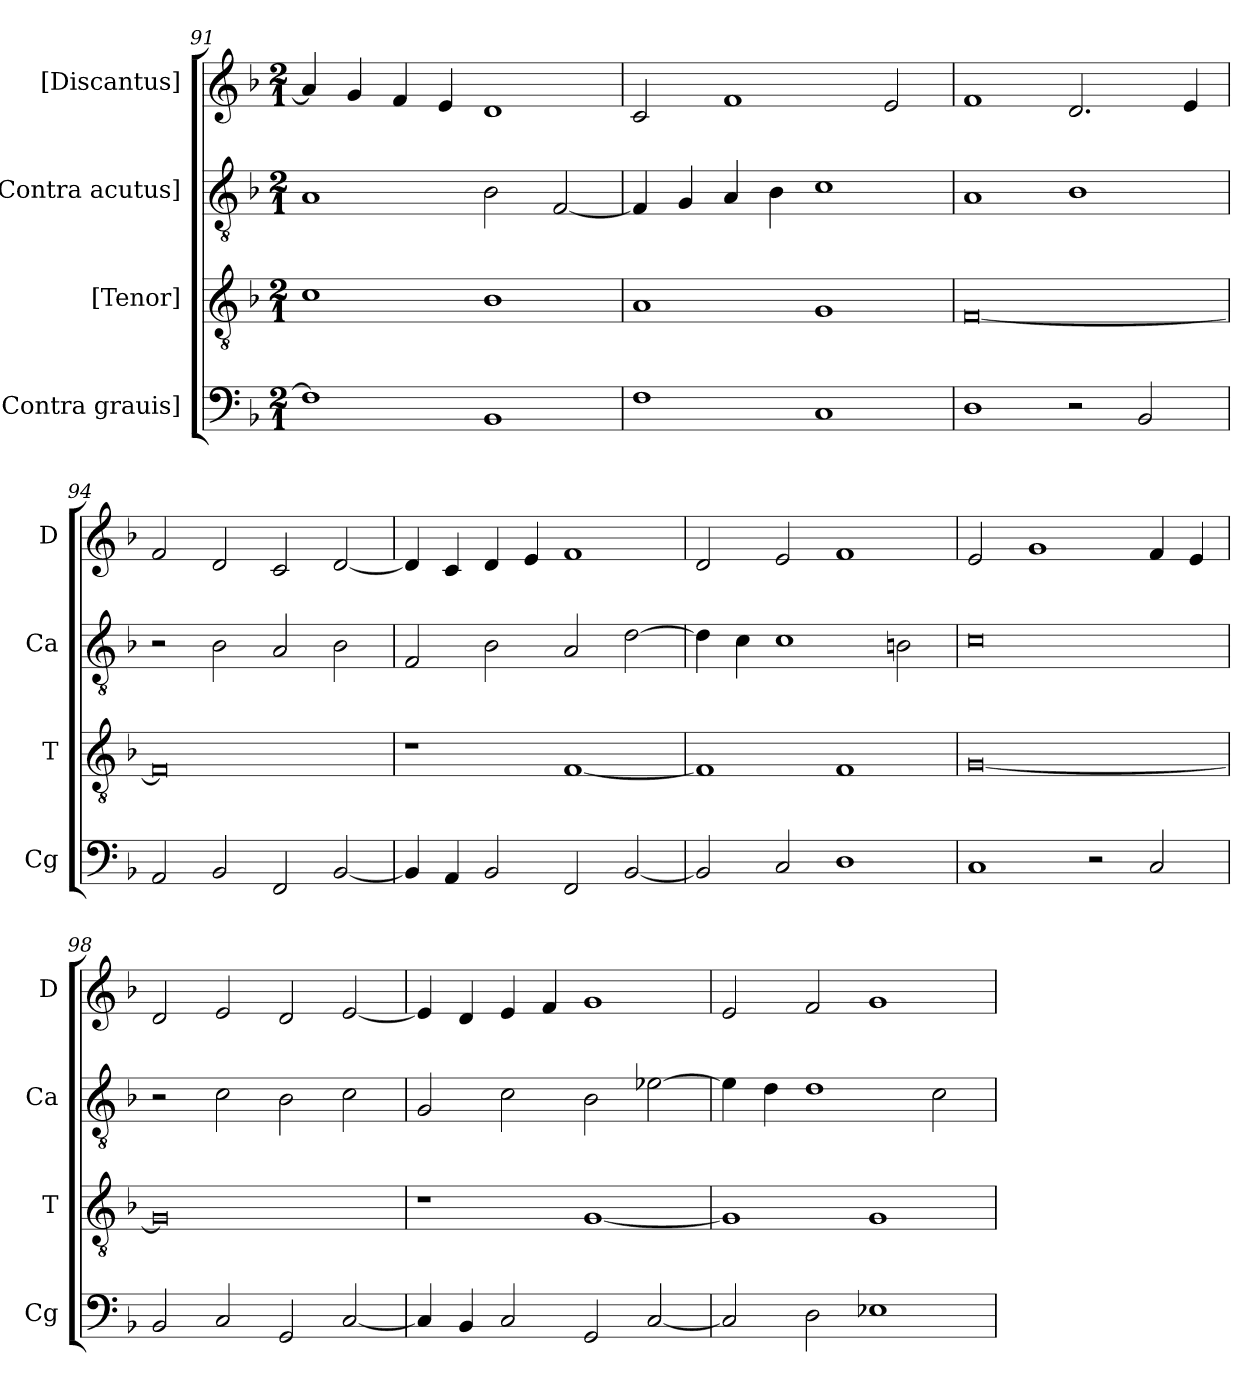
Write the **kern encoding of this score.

**kern	**kern	**kern	**kern
*part4	*part3	*part2	*part1
*staff4	*staff3	*staff2	*staff1
*I"[Contra grauis]	*I"[Tenor]	*I"[Contra acutus]	*I"[Discantus]
*I'Cg	*I'T	*I'Ca	*I'D
*clefF4	*clefGv2	*clefGv2	*clefG2
*k[b-]	*k[b-]	*k[b-]	*k[b-]
*F:	*F:	*F:	*F:
*M2/1	*M2/1	*M2/1	*M2/1
=91	=91	=91	=91
1F]	1c	1A	4a]
.	.	.	4g
.	.	.	4f
.	.	.	4e
1BB-	1B-	2B-	1d
.	.	[2F	.
=92	=92	=92	=92
1F	1A	4F]	2c
.	.	4G	.
.	.	4A	1f
.	.	4B-	.
1C	1G	1c	.
.	.	.	2e
=93	=93	=93	=93
1D	[0F	1A	1f
2r	.	1B-	2.d
2BB-	.	.	.
.	.	.	4e
=94	=94	=94	=94
2AA	0F]	2r	2f
2BB-	.	2B-	2d
2FF	.	2A	2c
[2BB-	.	2B-	[2d
=95	=95	=95	=95
4BB-]	1r	2F	4d]
4AA	.	.	4c
2BB-	.	2B-	4d
.	.	.	4e
2FF	[1F	2A	1f
[2BB-	.	[2d	.
=96	=96	=96	=96
2BB-]	1F]	4d]	2d
.	.	4c	.
2C	.	1c	2e
1D	1F	.	1f
.	.	2Bn	.
=97	=97	=97	=97
1C	[0G	0c	2e
.	.	.	1g
2r	.	.	.
2C	.	.	4f
.	.	.	4e
=98	=98	=98	=98
2BB-	0G]	2r	2d
2C	.	2c	2e
2GG	.	2B-	2d
[2C	.	2c	[2e
=99	=99	=99	=99
4C]	1r	2G	4e]
4BB-	.	.	4d
2C	.	2c	4e
.	.	.	4f
2GG	[1G	2B-	1g
[2C	.	[2e-X	.
=100	=100	=100	=100
2C]	1G]	4e-]	2e
.	.	4d	.
2D	.	1d	2f
1E-X	1G	.	1g
.	.	2c	.
=	=	=	=
*-	*-	*-	*-
